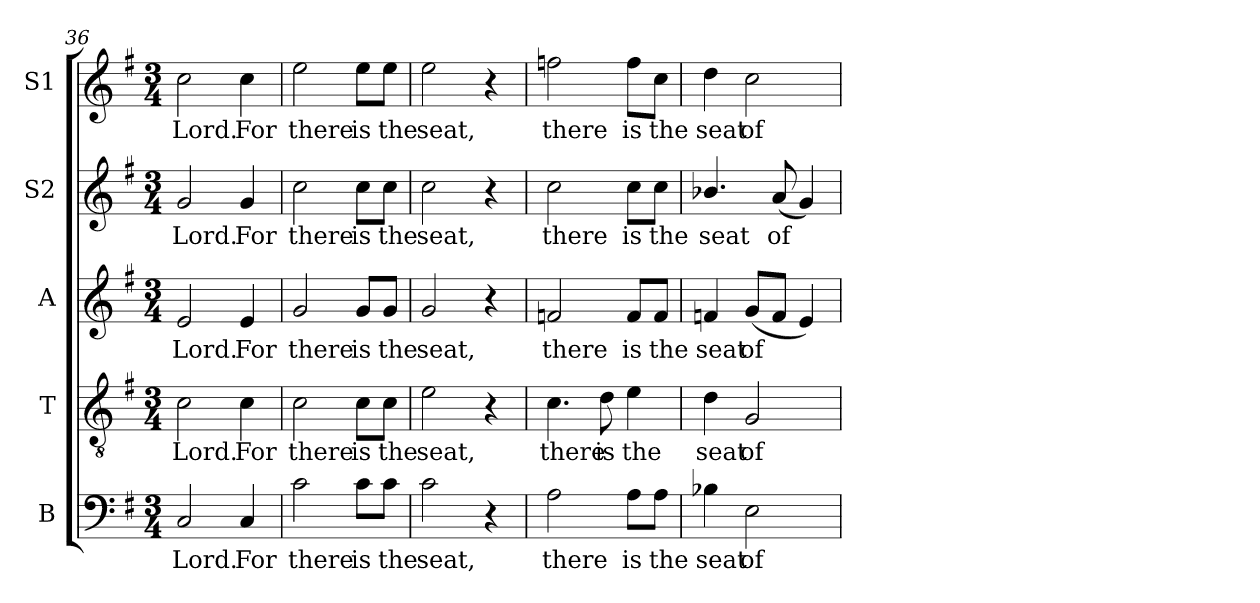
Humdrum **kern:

**kern	**text	**kern	**text	**kern	**text	**kern	**text	**kern	**text
*part5	*part5	*part4	*part4	*part3	*part3	*part2	*part2	*part1	*part1
*staff5	*staff5	*staff4	*staff4	*staff3	*staff3	*staff2	*staff2	*staff1	*staff1
*I"B	*	*I"T	*	*I"A	*	*I"S2	*	*I"S1	*
*I'B.	*	*I'T.	*	*I'A.	*	*I'S.	*	*I'S.	*
*clefF4	*	*clefGv2	*	*clefG2	*	*clefG2	*	*clefG2	*
*	*	*ITrd7c12	*	*	*	*	*	*	*
*k[f#]	*	*k[f#]	*	*k[f#]	*	*k[f#]	*	*k[f#]	*
*G:	*	*G:	*	*G:	*	*G:	*	*G:	*
*M3/4	*	*M3/4	*	*M3/4	*	*M3/4	*	*M3/4	*
=36	=36	=36	=36	=36	=36	=36	=36	=36	=36
!	!LO:LY:b:color=#000000	!	!	!	!	!	!	!	!
!	!	!	!LO:LY:b:color=#000000	!	!	!	!	!	!
!	!	!	!	!	!LO:LY:b:color=#000000	!	!	!	!
!	!	!	!	!	!	!	!LO:LY:b:color=#000000	!	!
!	!	!	!	!	!	!	!	!	!LO:LY:b:color=#000000
2Ci/	Lord.	2Ci\	Lord.	2ei/	Lord.	2gi/	Lord.	2cci\	Lord.
!	!LO:LY:b:color=#000000	!	!	!	!	!	!	!	!
!	!	!	!LO:LY:b:color=#000000	!	!	!	!	!	!
!	!	!	!	!	!LO:LY:b:color=#000000	!	!	!	!
!	!	!	!	!	!	!	!LO:LY:b:color=#000000	!	!
!	!	!	!	!	!	!	!	!	!LO:LY:b:color=#000000
4Ci/	For	4Ci\	For	4ei/	For	4gi/	For	4cci\	For
=37	=37	=37	=37	=37	=37	=37	=37	=37	=37
!	!LO:LY:b:color=#000000	!	!	!	!	!	!	!	!
!	!	!	!LO:LY:b:color=#000000	!	!	!	!	!	!
!	!	!	!	!	!LO:LY:b:color=#000000	!	!	!	!
!	!	!	!	!	!	!	!LO:LY:b:color=#000000	!	!
!	!	!	!	!	!	!	!	!	!LO:LY:b:color=#000000
2ci\	there	2Ci\	there	2gi/	there	2cci\	there	2eei\	there
!	!LO:LY:b:color=#000000	!	!	!	!	!	!	!	!
!	!	!	!LO:LY:b:color=#000000	!	!	!	!	!	!
!	!	!	!	!	!LO:LY:b:color=#000000	!	!	!	!
!	!	!	!	!	!	!	!LO:LY:b:color=#000000	!	!
!	!	!	!	!	!	!	!	!	!LO:LY:b:color=#000000
8ci\L	is	8Ci\L	is	8gi/L	is	8cci\L	is	8eei\L	is
!	!LO:LY:b:color=#000000	!	!	!	!	!	!	!	!
!	!	!	!LO:LY:b:color=#000000	!	!	!	!	!	!
!	!	!	!	!	!LO:LY:b:color=#000000	!	!	!	!
!	!	!	!	!	!	!	!LO:LY:b:color=#000000	!	!
!	!	!	!	!	!	!	!	!	!LO:LY:b:color=#000000
8ci\J	the	8Ci\J	the	8gi/J	the	8cci\J	the	8eei\J	the
=38	=38	=38	=38	=38	=38	=38	=38	=38	=38
!	!LO:LY:b:color=#000000	!	!	!	!	!	!	!	!
!	!	!	!LO:LY:b:color=#000000	!	!	!	!	!	!
!	!	!	!	!	!LO:LY:b:color=#000000	!	!	!	!
!	!	!	!	!	!	!	!LO:LY:b:color=#000000	!	!
!	!	!	!	!	!	!	!	!	!LO:LY:b:color=#000000
2ci\	seat,	2Ei\	seat,	2gi/	seat,	2cci\	seat,	2eei\	seat,
4r	.	4r	.	4r	.	4r	.	4r	.
=39	=39	=39	=39	=39	=39	=39	=39	=39	=39
!	!LO:LY:b:color=#000000	!	!	!	!	!	!	!	!
!	!	!	!LO:LY:b:color=#000000	!	!	!	!	!	!
!	!	!	!	!	!LO:LY:b:color=#000000	!	!	!	!
!	!	!	!	!	!	!	!LO:LY:b:color=#000000	!	!
!	!	!	!	!	!	!	!	!	!LO:LY:b:color=#000000
2Ai\	there	4.Ci\	there	2fni/	there	2cci\	there	2ffni\	there
!	!	!	!LO:LY:b:color=#000000	!	!	!	!	!	!
.	.	8Di\	is	.	.	.	.	.	.
!	!LO:LY:b:color=#000000	!	!	!	!	!	!	!	!
!	!	!	!LO:LY:b:color=#000000	!	!	!	!	!	!
!	!	!	!	!	!LO:LY:b:color=#000000	!	!	!	!
!	!	!	!	!	!	!	!LO:LY:b:color=#000000	!	!
!	!	!	!	!	!	!	!	!	!LO:LY:b:color=#000000
8Ai\L	is	4Ei\	the	8fi/L	is	8cci\L	is	8ffi\L	is
!	!LO:LY:b:color=#000000	!	!	!	!	!	!	!	!
!	!	!	!	!	!LO:LY:b:color=#000000	!	!	!	!
!	!	!	!	!	!	!	!LO:LY:b:color=#000000	!	!
!	!	!	!	!	!	!	!	!	!LO:LY:b:color=#000000
8Ai\J	the	.	.	8fi/J	the	8cci\J	the	8cci\J	the
=40	=40	=40	=40	=40	=40	=40	=40	=40	=40
!	!LO:LY:b:color=#000000	!	!	!	!	!	!	!	!
!	!	!	!LO:LY:b:color=#000000	!	!	!	!	!	!
!	!	!	!	!	!LO:LY:b:color=#000000	!	!	!	!
!	!	!	!	!	!	!	!LO:LY:b:color=#000000	!	!
!	!	!	!	!	!	!	!	!	!LO:LY:b:color=#000000
4B-Xi\	seat	4Di\	seat	4fni/	seat	4.b-Xi/	seat	4ddi\	seat
!	!LO:LY:b:color=#000000	!	!	!	!	!	!	!	!
!	!	!	!LO:LY:b:color=#000000	!	!	!	!	!	!
!	!	!	!	!	!LO:LY:b:color=#000000	!	!	!	!
!	!	!	!	!	!	!	!	!	!LO:LY:b:color=#000000
2Ei\	of	2GGi/	of	(8gi/L	of	.	.	2cci\	of
!	!	!	!	!	!	!	!LO:LY:b:color=#000000	!	!
.	.	.	.	8fi/J	.	(8ai/	of	.	.
.	.	.	.	4ei/)	.	4gi/)	.	.	.
=	=	=	=	=	=	=	=	=	=
*-	*-	*-	*-	*-	*-	*-	*-	*-	*-
